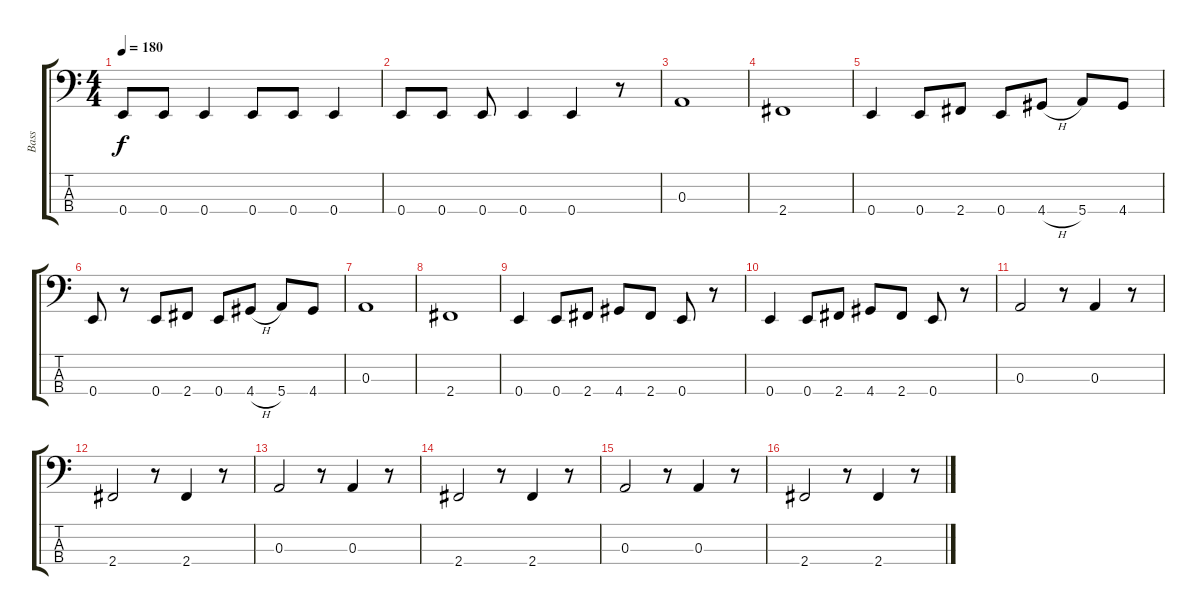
\track ("Bass" "Bass") {instrument electricbassfinger}
\staff {score tabs}
\tuning (G2 D2 A1 E1) {hide}
\ts (4 4)
\tempo 180
\clef f4
\ks c
0.4.8{dy f} 0.4.8 0.4.4 0.4.8 0.4.8 0.4.4 |
0.4.8 0.4.8 0.4.8 0.4.4 0.4.4 r.8 |
0.3.1 |
2.4.1 |
0.4.4 0.4.8 2.4.8 0.4.8 4.4{h}.8 5.4.8 4.4.8 |
0.4.8 r.8 0.4.8 2.4.8 0.4.8 4.4{h}.8 5.4.8 4.4.8 |
0.3.1 |
2.4.1 |
0.4.4 0.4.8 2.4.8 4.4.8 2.4.8 0.4.8 r.8 |
0.4.4 0.4.8 2.4.8 4.4.8 2.4.8 0.4.8 r.8 |
0.3.2 r.8 0.3.4 r.8 |
2.4.2 r.8 2.4.4 r.8 |
0.3.2 r.8 0.3.4 r.8 |
2.4.2 r.8 2.4.4 r.8 |
0.3.2 r.8 0.3.4 r.8 |
2.4.2 r.8 2.4.4 r.8
